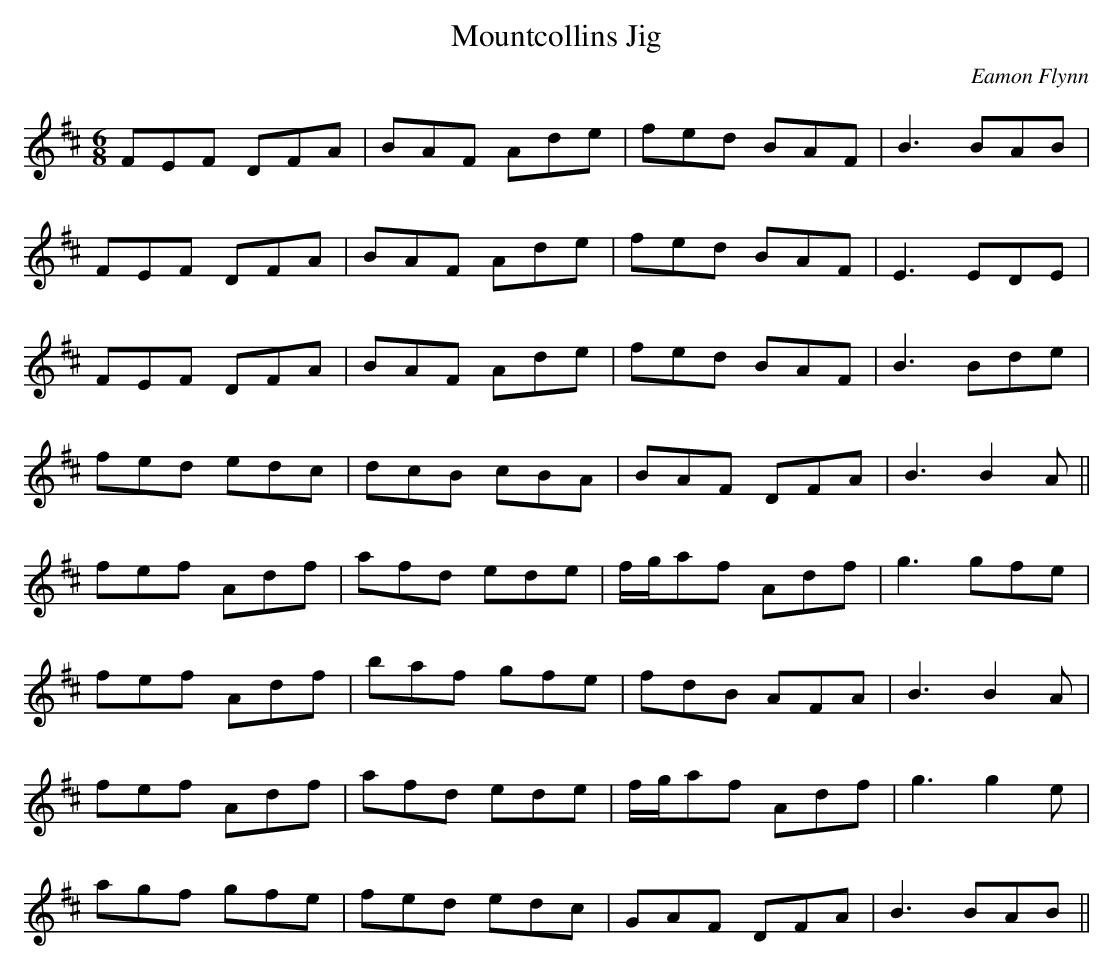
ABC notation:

X:1
T: Mountcollins Jig
C: Eamon Flynn
M: 6/8
L: 1/8
K: D
FEF DFA | BAF Ade | fed BAF | B3 BAB |
FEF DFA | BAF Ade | fed BAF | E3 EDE |
FEF DFA | BAF Ade | fed BAF | B3 Bde |
fed edc | dcB cBA | BAF DFA | B3 B2 A ||
fef Adf | afd ede | f/2g/2af Adf | g3 gfe |
fef Adf | baf gfe | fdB AFA | B3 B2 A |
fef Adf | afd ede | f/2g/2af Adf | g3 g2 e |
agf gfe | fed edc | GAF DFA | B3 BAB ||
